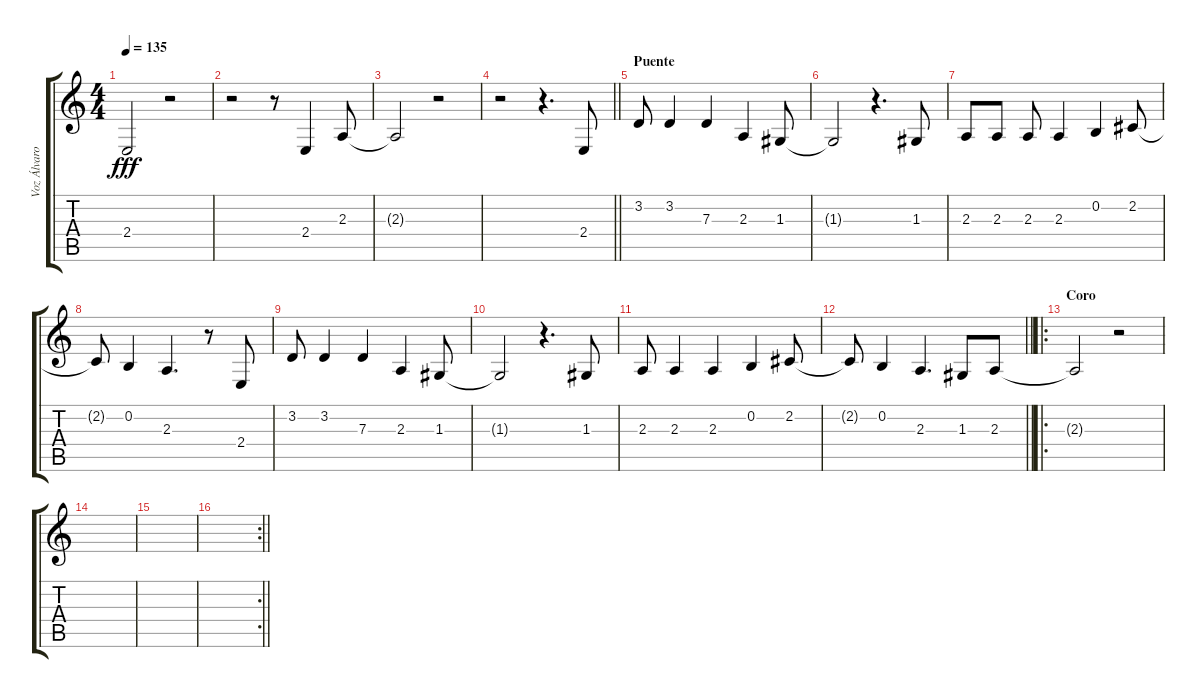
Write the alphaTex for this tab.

\track ("Voz Álvaro" "Voz Álvaro") {instrument altosax}
\staff {score tabs}
\tuning (E4 B3 G3 D3 A2 E2) {hide}
\ts (4 4)
\tempo 135
\clef g2
\ks c
2.4{t}.2{dy fff} r.2 |
r.2 r.8 2.4.4 2.3.8 |
2.3{t}.2 r.2 |
\barLineRight lightlight
r.2 r.4{d} 2.4.8 |
\section ("" "Puente")
3.2.8 3.2.4 7.3.4 2.3.4 1.3.8 |
1.3{t}.2 r.4{d} 1.3.8 |
2.3.8 2.3.8 2.3.8 2.3.4 0.2.4 2.2.8 |
2.2{t}.8 0.2.4 2.3.4{d} r.8 2.4.8 |
3.2.8 3.2.4 7.3.4 2.3.4 1.3.8 |
1.3{t}.2 r.4{d} 1.3.8 |
2.3.8 2.3.4 2.3.4 0.2.4 2.2.8 |
\barLineRight lightlight
2.2{t}.8 0.2.4 2.3.4{d} 1.3.8 2.3.8 |
\ro
\section ("" "Coro")
2.3{t}.2 r.2 |
|
|
\rc 2
\barLineRight lightlight
